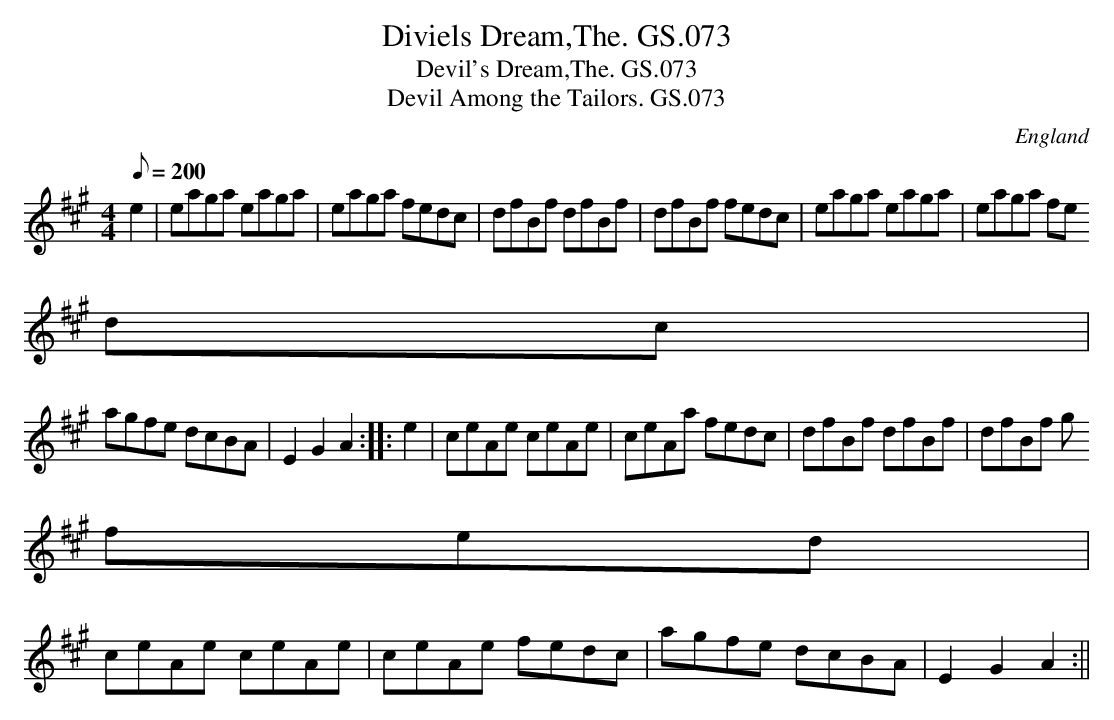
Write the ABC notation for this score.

X:1
T:Diviels Dream,The. GS.073
T:Devil's Dream,The. GS.073
T:Devil Among the Tailors. GS.073
M:4/4
L:1/8
Q:200
O:England
K:A major
e2 | eaga eaga | eaga fedc | dfBf dfBf | dfBf fedc | eaga eaga | eaga fe
dc |
 agfe dcBA | E2G2A2 :||: e2 | ceAe ceAe | ceAa fedc | dfBf dfBf | dfBf g
fed |
 ceAe ceAe | ceAe fedc | agfe dcBA | E2G2A2 :||
